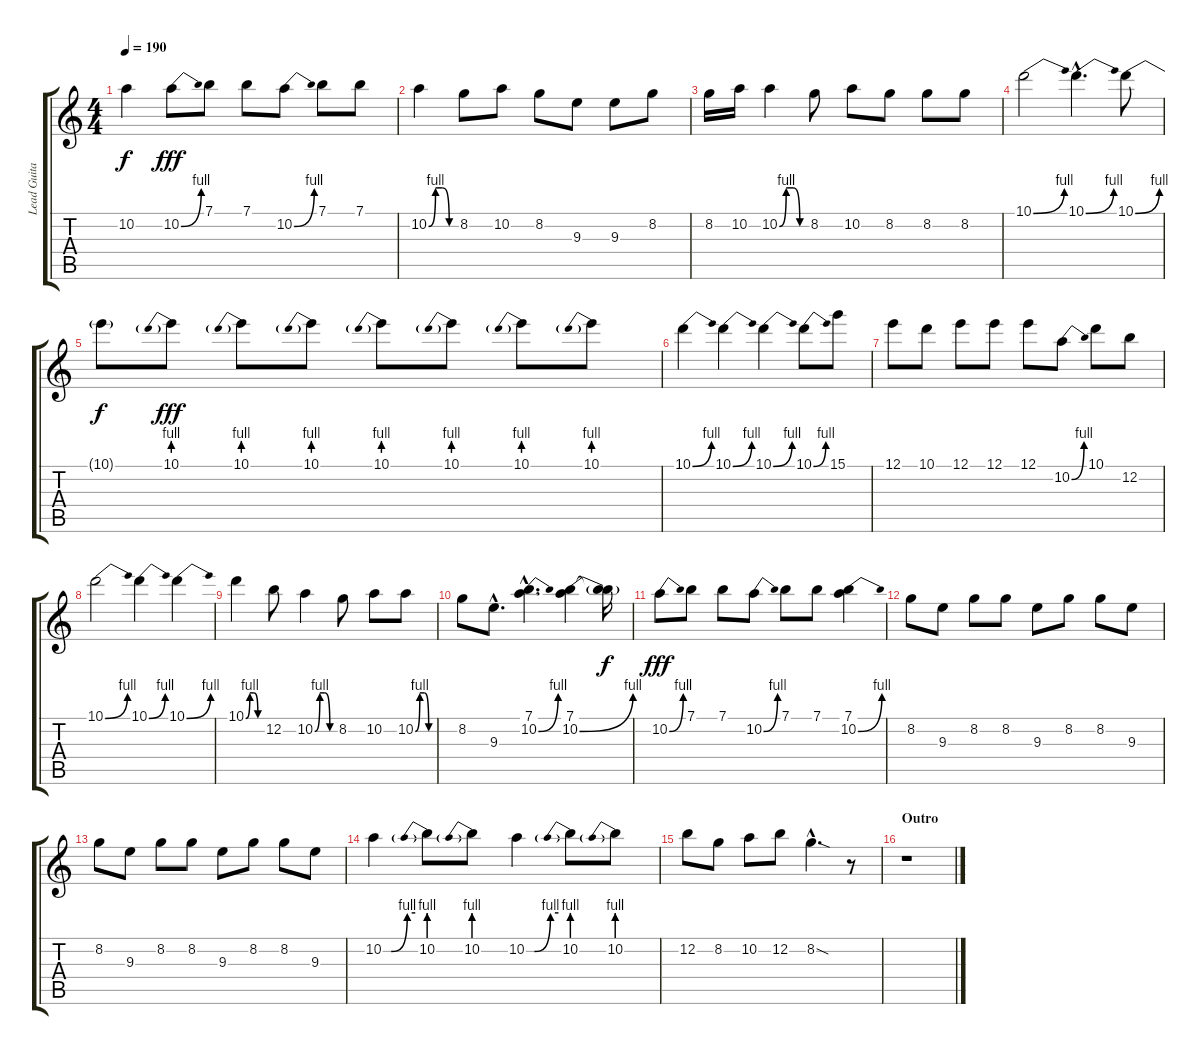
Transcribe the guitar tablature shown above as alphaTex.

\track ("Lead Guitar" "Lead Guita") {instrument distortionguitar}
\staff {score tabs}
\tuning (E4 B3 G3 D3 A2 E2) {hide}
\ts (4 4)
\tempo 190
\clef g2
\ks c
10.2{t}.4{dy f} 10.2{be (bend 0 0 60 4)}.8{dy fff} 7.1.8 7.1.8 10.2{be (bend 0 0 60 4)}.8 7.1.8 7.1.8 |
10.2{be (custom 0 0 15 4 30 4 45 0 60 0)}.4 8.2.8 10.2.8 8.2.8 9.3.8 9.3.8 8.2.8 |
8.2.16 10.2.16 10.2{be (custom 0 0 15 4 30 4 45 0 60 0)}.4 8.2.8 10.2.8 8.2.8 8.2.8 8.2.8 |
10.1{be (bend 0 0 60 4)}.2 10.1{be (bend 0 0 60 4) hac}.4{d} 10.1{be (bend 0 0 60 4)}.8 |
10.1{t}.8{dy f} 10.1{be (prebend 0 4 60 4)}.8{dy fff} 10.1{be (prebend 0 4 60 4)}.8 10.1{be (prebend 0 4 60 4)}.8 10.1{be (prebend 0 4 60 4)}.8 10.1{be (prebend 0 4 60 4)}.8 10.1{be (prebend 0 4 60 4)}.8 10.1{be (prebend 0 4 60 4)}.8 |
10.1{be (bend 0 0 60 4)}.4 10.1{be (bend 0 0 60 4)}.4 10.1{be (bend 0 0 60 4)}.4 10.1{be (bend 0 0 60 4)}.8 15.1.8 |
12.1.8 10.1.8 12.1.8 12.1.8 12.1.8 10.2{be (bend 0 0 60 4)}.8 10.1.8 12.2.8 |
10.1{be (bend 0 0 60 4)}.2 10.1{be (bend 0 0 60 4)}.4 10.1{be (bend 0 0 60 4)}.4 |
10.1{be (custom 0 0 15 4 30 4 45 0 60 0)}.4 12.2.8 10.2{be (custom 0 0 15 4 30 4 45 0 60 0)}.4 8.2.8 10.2.8 10.2{be (custom 0 0 15 4 30 4 45 0 60 0)}.8 |
8.2.8 9.3{hac}.8{d} (7.1{hac} 10.2{be (bend 0 0 60 4) hac}).4{d} (7.1 10.2{be (bend 0 0 60 4)}).4 (7.1{t} 10.2{t}).16{dy f} |
10.2{be (bend 0 0 60 4)}.8{dy fff} 7.1.8 7.1.8 10.2{be (bend 0 0 60 4)}.8 7.1.8 7.1.8 (7.1 10.2{be (bend 0 0 60 4)}).4 |
8.2.8 9.3.8 8.2.8 8.2.8 9.3.8 8.2.8 8.2.8 9.3.8 |
8.2.8 9.3.8 8.2.8 8.2.8 9.3.8 8.2.8 8.2.8 9.3.8 |
10.2{be (custom 0 0 15 0 45 4 60 4)}.4 10.2{be (prebend 0 4 60 4)}.8 10.2{be (prebend 0 4 60 4)}.8 10.2{be (custom 0 0 15 0 45 4 60 4)}.4 10.2{be (prebend 0 4 60 4)}.8 10.2{be (prebend 0 4 60 4)}.8 |
12.2.8 8.2.8 10.2.8 12.2.8 8.2{sod hac}.4{d} r.8 |
\section ("" "Outro")
r.1
